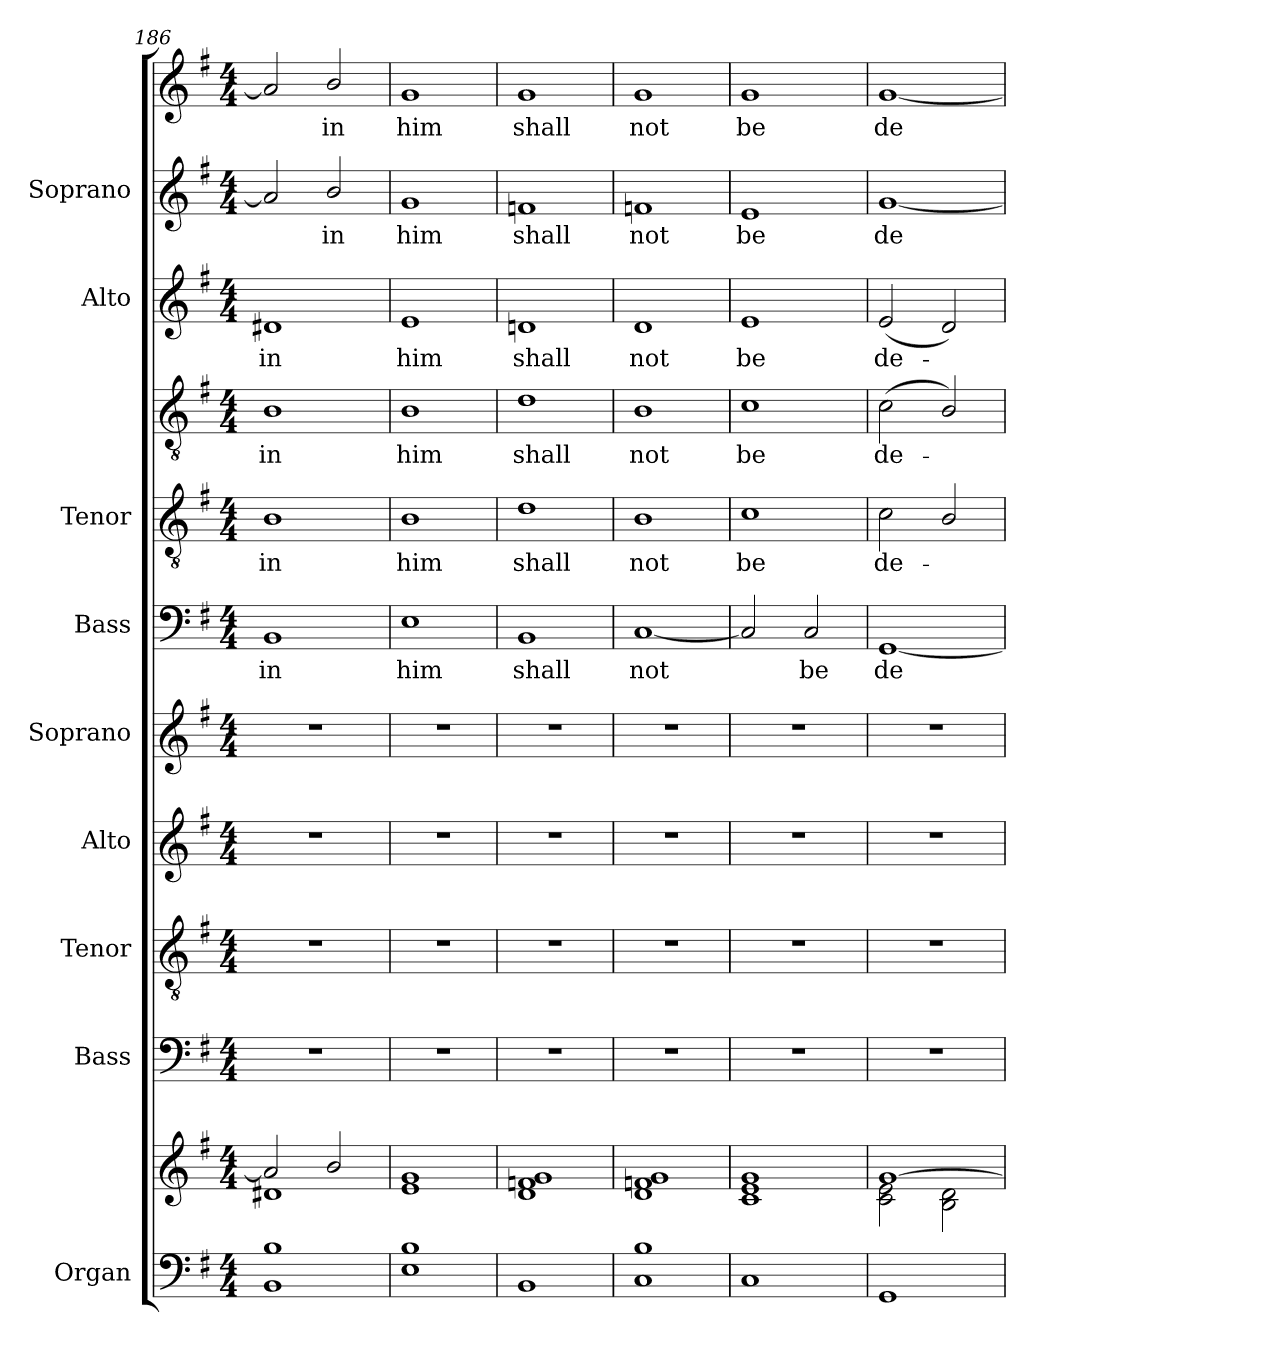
**kern	**kern	**kern	**kern	**kern	**kern	**kern	**text	**kern	**text	**kern	**text	**kern	**text	**kern	**text	**kern	**text
*part9	*part9	*part8	*part7	*part6	*part5	*part4	*part4	*part3	*part3	*part3	*part3	*part2	*part2	*part1	*part1	*part1	*part1
*staff12	*staff11	*staff10	*staff9	*staff8	*staff7	*staff6	*staff6	*staff5	*staff5	*staff4	*staff4	*staff3	*staff3	*staff2	*staff2	*staff1	*staff1
*I"Organ	*	*I"Bass	*I"Tenor	*I"Alto	*I"Soprano	*I"Bass	*	*I"Tenor	*	*	*	*I"Alto	*	*I"Soprano	*	*	*
*I'Organ	*	*I'Bass	*I'Tenor	*I'Alto	*I'Soprano	*I'Bass	*	*I'Tenor	*	*	*	*I'Alto	*	*I'Soprano	*	*	*
*clefF4	*clefG2	*clefF4	*clefGv2	*clefG2	*clefG2	*clefF4	*	*clefGv2	*	*clefGv2	*	*clefG2	*	*clefG2	*	*clefG2	*
*k[f#]	*k[f#]	*k[f#]	*k[f#]	*k[f#]	*k[f#]	*k[f#]	*	*k[f#]	*	*k[f#]	*	*k[f#]	*	*k[f#]	*	*k[f#]	*
*G:	*G:	*G:	*G:	*G:	*G:	*G:	*	*G:	*	*G:	*	*G:	*	*G:	*	*G:	*
*M4/4	*M4/4	*M4/4	*M4/4	*M4/4	*M4/4	*M4/4	*	*M4/4	*	*M4/4	*	*M4/4	*	*M4/4	*	*M4/4	*
=186	=186	=186	=186	=186	=186	=186	=186	=186	=186	=186	=186	=186	=186	=186	=186	=186	=186
*	*^	*	*	*	*	*	*	*	*	*	*	*	*	*	*	*	*
!	!	!	!	!	!	!	!	!LO:LY:b	!	!LO:LY:b	!	!LO:LY:b	!	!LO:LY:b	!	!	!	!
1BB 1B	2a/]	1d#X\	1r	1r	1r	1r	1BB	in	1B	in	1B	in	1d#X	in	2a]	.	2a]	.
!	!	!	!	!	!	!	!	!	!	!	!	!	!	!	!	!LO:LY:b	!	!LO:LY:b
.	2b/	.	.	.	.	.	.	.	.	.	.	.	.	.	2b/	in	2b/	in
=187	=187	=187	=187	=187	=187	=187	=187	=187	=187	=187	=187	=187	=187	=187	=187	=187	=187	=187
!	!	!	!	!	!	!	!	!LO:LY:b	!	!LO:LY:b	!	!LO:LY:b	!	!LO:LY:b	!	!LO:LY:b	!	!LO:LY:b
1E 1B	1e/ 1g/	1ryy	1r	1r	1r	1r	1E	him	1B	him	1B	him	1e	him	1g	him	1g	him
=188	=188	=188	=188	=188	=188	=188	=188	=188	=188	=188	=188	=188	=188	=188	=188	=188	=188	=188
!	!	!	!	!	!	!	!	!LO:LY:b	!	!LO:LY:b	!	!LO:LY:b	!	!LO:LY:b	!	!LO:LY:b	!	!LO:LY:b
1BB	1d/ 1fn/ 1g/	1ryy	1r	1r	1r	1r	1BB	shall	1d	shall	1d	shall	1dn	shall	1fn	shall	1g	shall
=189	=189	=189	=189	=189	=189	=189	=189	=189	=189	=189	=189	=189	=189	=189	=189	=189	=189	=189
!	!	!	!	!	!	!	!	!LO:LY:b	!	!LO:LY:b	!	!LO:LY:b	!	!LO:LY:b	!	!LO:LY:b	!	!LO:LY:b
1C 1B	1d/ 1fn/ 1g/	1ryy	1r	1r	1r	1r	[1C	not	1B	not	1B	not	1d	not	1fn	not	1g	not
=190	=190	=190	=190	=190	=190	=190	=190	=190	=190	=190	=190	=190	=190	=190	=190	=190	=190	=190
!	!	!	!	!	!	!	!	!	!	!LO:LY:b	!	!LO:LY:b	!	!LO:LY:b	!	!LO:LY:b	!	!LO:LY:b
1C	1c/ 1e/ 1g/	1ryy	1r	1r	1r	1r	2C]	.	1c	be	1c	be	1e	be	1e	be	1g	be
!	!	!	!	!	!	!	!	!LO:LY:b	!	!	!	!	!	!	!	!	!	!
.	.	.	.	.	.	.	2C	be	.	.	.	.	.	.	.	.	.	.
=191	=191	=191	=191	=191	=191	=191	=191	=191	=191	=191	=191	=191	=191	=191	=191	=191	=191	=191
!	!	!	!	!	!	!	!	!LO:LY:b	!	!LO:LY:b	!	!LO:LY:b	!	!LO:LY:b	!	!LO:LY:b	!	!LO:LY:b
1GG	[1g/	2c\ 2e\	1r	1r	1r	1r	[1GG	de-	2c	de-	(>2c	de-	(<2e	de-	[1g	de-	[1g	de-
.	.	2B\ 2d\	.	.	.	.	.	.	2B/	.	2B/)	.	2d)	.	.	.	.	.
*	*v	*v	*	*	*	*	*	*	*	*	*	*	*	*	*	*	*	*
=	=	=	=	=	=	=	=	=	=	=	=	=	=	=	=	=	=
*-	*-	*-	*-	*-	*-	*-	*-	*-	*-	*-	*-	*-	*-	*-	*-	*-	*-
